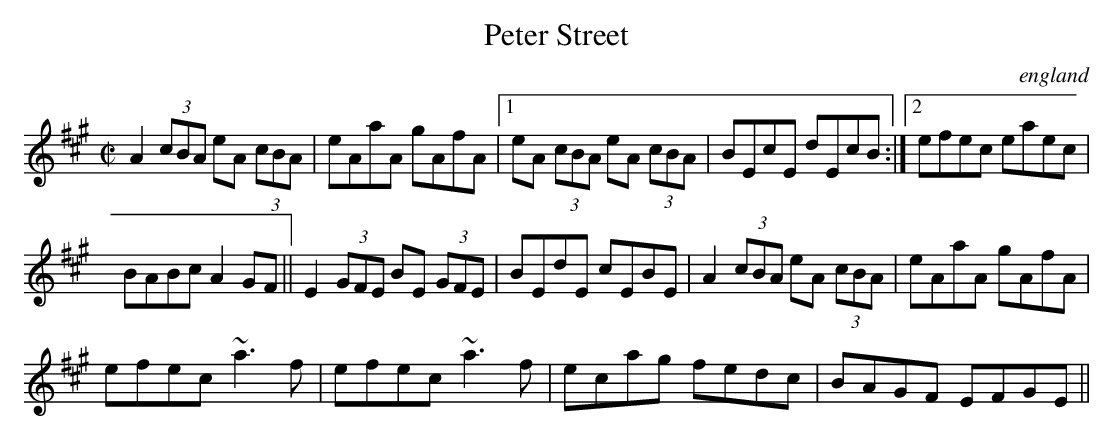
X:1
T:Peter Street
O:england
M:C|
K:A
A2 (3cBA eA (3cBA|eAaA gAfA|1 eA (3cBA eA (3cBA|BEcE dEcB:|2 efec eaec|
BABc A2GF||E2 (3GFE BE (3GFE|BEdE cEBE|A2 (3cBA eA (3cBA|eAaA gAfA|
efec ~a3f|efec ~a3f|ecag fedc|BAGF EFGE||
